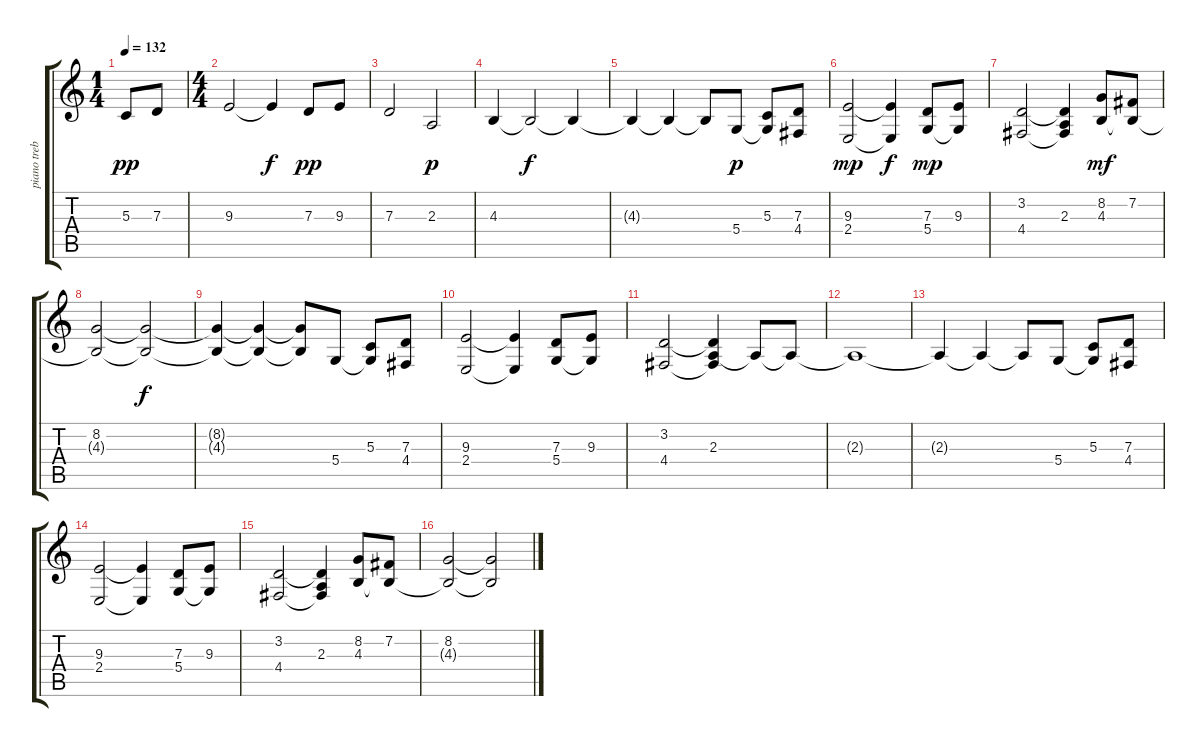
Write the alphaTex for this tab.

\track ("piano treble" "piano treb") {instrument acousticgrandpiano}
\staff {score tabs}
\tuning (E4 B3 G3 D3 A2 E2) {hide}
\ts (1 4)
\tempo 132
\clef g2
\ks c
5.3.8{dy pp instrument acousticgrandpiano} 7.3.8 |
\ts (4 4)
9.3.2 9.3{t}.4{dy f} 7.3.8{dy pp} 9.3.8 |
7.3.2 2.3.2{dy p} |
4.3.4 4.3{t}.2{dy f} 4.3{t}.4 |
4.3{t}.4 4.3{t}.4 4.3{t}.8 5.4.8{dy p} (5.3 5.4{t}).8 (7.3 4.4).8 |
(9.3 2.4).2{dy mp} (9.3{t} 2.4{t}).4{dy f} (7.3 5.4).8{dy mp} (9.3 5.4{t}).8 |
(3.2 4.4).2 (3.2{t} 2.3 4.4{t}).4 (8.2 4.3).8{dy mf} (7.2 4.3{t}).8 |
(8.2 4.3{t}).2 (8.2{t} 4.3{t}).2{dy f} |
(8.2{t} 4.3{t}).4 (8.2{t} 4.3{t}).4 (8.2{t} 4.3{t}).8 5.4.8 (5.3 5.4{t}).8 (7.3 4.4).8 |
(9.3 2.4).2 (9.3{t} 2.4{t}).4 (7.3 5.4).8 (9.3 5.4{t}).8 |
(3.2 4.4).2 (3.2{t} 2.3 4.4{t}).4 2.3{t}.8 2.3{t}.8 |
2.3{t}.1 |
2.3{t}.4 2.3{t}.4 2.3{t}.8 5.4.8 (5.3 5.4{t}).8 (7.3 4.4).8 |
(9.3 2.4).2 (9.3{t} 2.4{t}).4 (7.3 5.4).8 (9.3 5.4{t}).8 |
(3.2 4.4).2 (3.2{t} 2.3 4.4{t}).4 (8.2 4.3).8 (7.2 4.3{t}).8 |
(8.2 4.3{t}).2 (8.2{t} 4.3{t}).2
